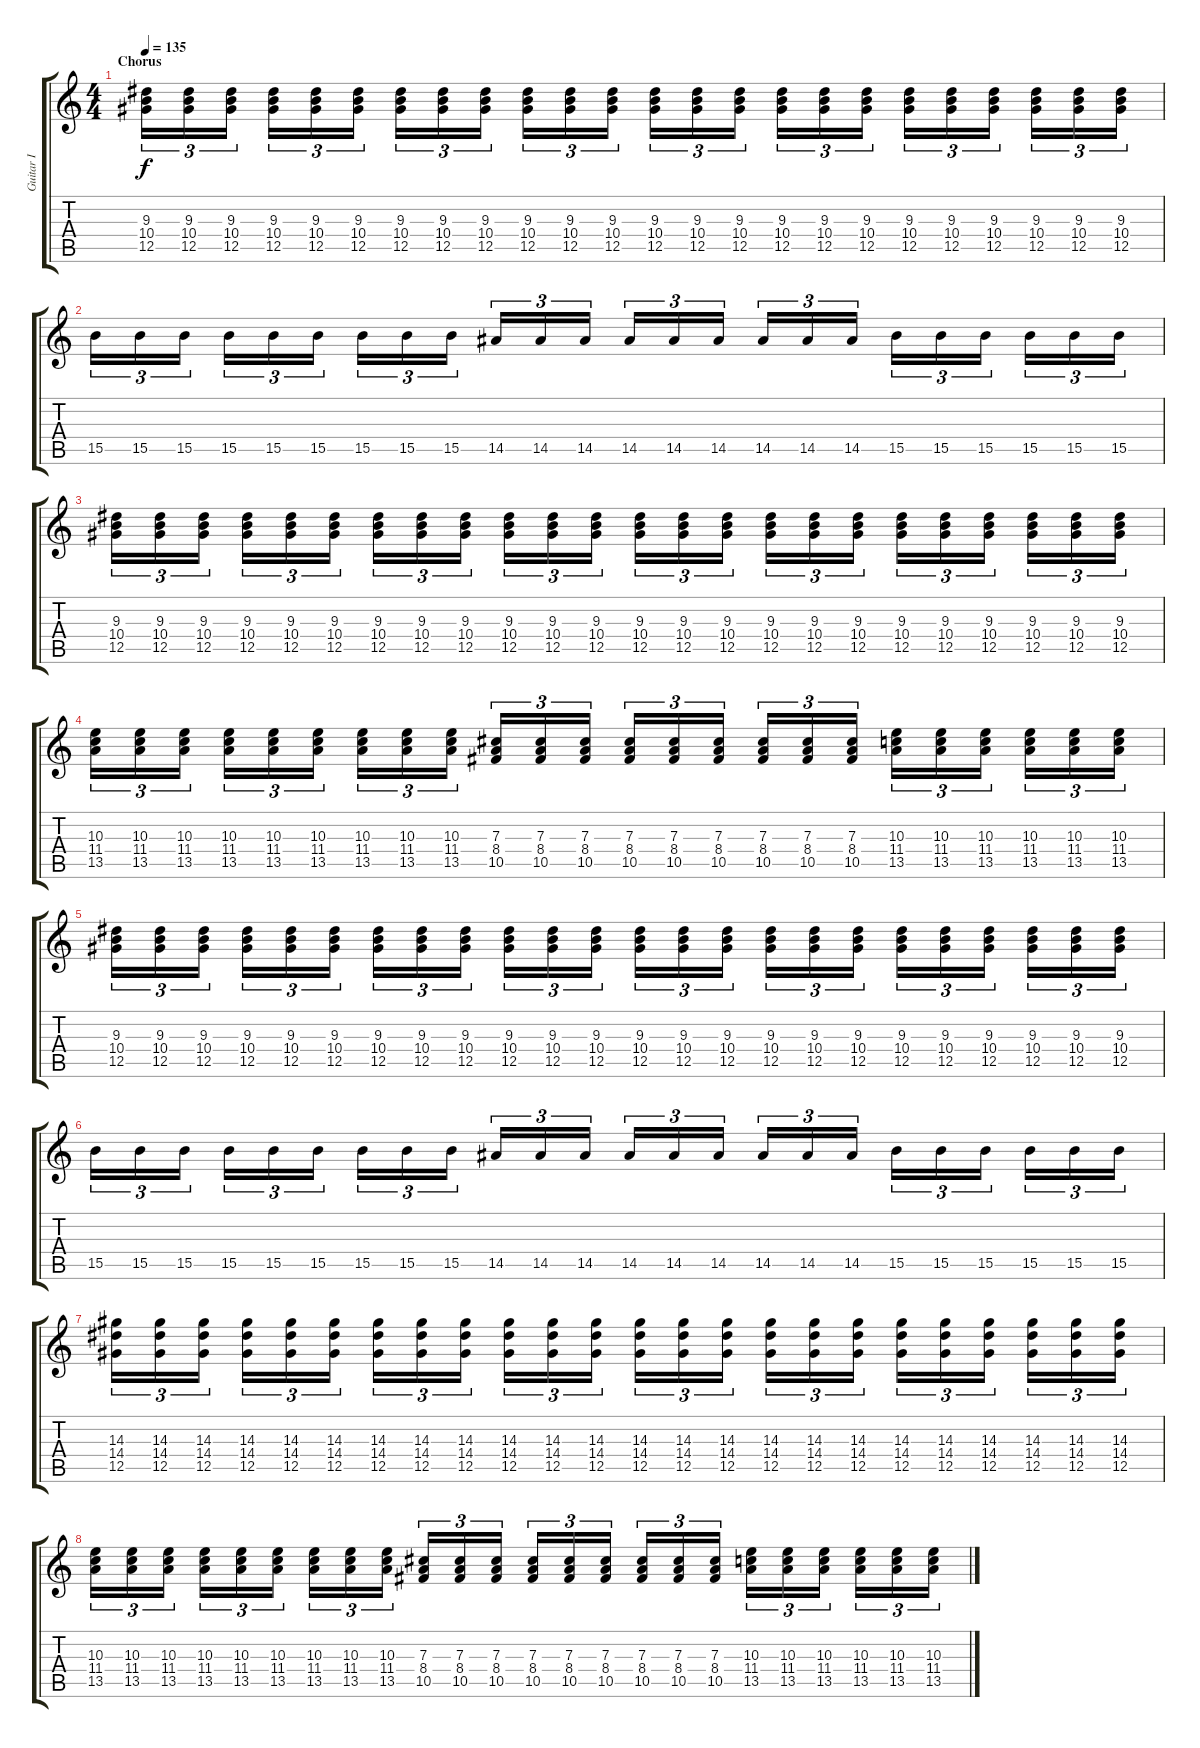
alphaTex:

\track ("Guitar I" "Guitar I") {instrument distortionguitar}
\staff {score tabs}
\tuning (Eb4 Bb3 Gb3 Db3 Ab2 Eb2) {hide}
\ts (4 4)
\section ("" "Chorus")
\tempo 135
\clef g2
\ks c
(9.3 10.4 12.5).16{tu (3 2) dy f volume 13} (9.3 10.4 12.5).16{tu (3 2)} (9.3 10.4 12.5).16{tu (3 2) beam splitsecondary} (9.3 10.4 12.5).16{tu (3 2)} (9.3 10.4 12.5).16{tu (3 2)} (9.3 10.4 12.5).16{tu (3 2)} (9.3 10.4 12.5).16{tu (3 2)} (9.3 10.4 12.5).16{tu (3 2)} (9.3 10.4 12.5).16{tu (3 2) beam splitsecondary} (9.3 10.4 12.5).16{tu (3 2)} (9.3 10.4 12.5).16{tu (3 2)} (9.3 10.4 12.5).16{tu (3 2)} (9.3 10.4 12.5).16{tu (3 2)} (9.3 10.4 12.5).16{tu (3 2)} (9.3 10.4 12.5).16{tu (3 2) beam splitsecondary} (9.3 10.4 12.5).16{tu (3 2)} (9.3 10.4 12.5).16{tu (3 2)} (9.3 10.4 12.5).16{tu (3 2)} (9.3 10.4 12.5).16{tu (3 2)} (9.3 10.4 12.5).16{tu (3 2)} (9.3 10.4 12.5).16{tu (3 2) beam splitsecondary} (9.3 10.4 12.5).16{tu (3 2)} (9.3 10.4 12.5).16{tu (3 2)} (9.3 10.4 12.5).16{tu (3 2)} |
15.5.16{tu (3 2) volume 16} 15.5.16{tu (3 2)} 15.5.16{tu (3 2) beam splitsecondary} 15.5.16{tu (3 2)} 15.5.16{tu (3 2)} 15.5.16{tu (3 2)} 15.5.16{tu (3 2)} 15.5.16{tu (3 2)} 15.5.16{tu (3 2) beam splitsecondary} 14.5.16{tu (3 2)} 14.5.16{tu (3 2)} 14.5.16{tu (3 2)} 14.5.16{tu (3 2)} 14.5.16{tu (3 2)} 14.5.16{tu (3 2) beam splitsecondary} 14.5.16{tu (3 2)} 14.5.16{tu (3 2)} 14.5.16{tu (3 2)} 15.5.16{tu (3 2)} 15.5.16{tu (3 2)} 15.5.16{tu (3 2) beam splitsecondary} 15.5.16{tu (3 2)} 15.5.16{tu (3 2)} 15.5.16{tu (3 2)} |
(9.3 10.4 12.5).16{tu (3 2) volume 13} (9.3 10.4 12.5).16{tu (3 2)} (9.3 10.4 12.5).16{tu (3 2) beam splitsecondary} (9.3 10.4 12.5).16{tu (3 2)} (9.3 10.4 12.5).16{tu (3 2)} (9.3 10.4 12.5).16{tu (3 2)} (9.3 10.4 12.5).16{tu (3 2)} (9.3 10.4 12.5).16{tu (3 2)} (9.3 10.4 12.5).16{tu (3 2) beam splitsecondary} (9.3 10.4 12.5).16{tu (3 2)} (9.3 10.4 12.5).16{tu (3 2)} (9.3 10.4 12.5).16{tu (3 2)} (9.3 10.4 12.5).16{tu (3 2)} (9.3 10.4 12.5).16{tu (3 2)} (9.3 10.4 12.5).16{tu (3 2) beam splitsecondary} (9.3 10.4 12.5).16{tu (3 2)} (9.3 10.4 12.5).16{tu (3 2)} (9.3 10.4 12.5).16{tu (3 2)} (9.3 10.4 12.5).16{tu (3 2)} (9.3 10.4 12.5).16{tu (3 2)} (9.3 10.4 12.5).16{tu (3 2) beam splitsecondary} (9.3 10.4 12.5).16{tu (3 2)} (9.3 10.4 12.5).16{tu (3 2)} (9.3 10.4 12.5).16{tu (3 2)} |
(10.3 11.4 13.5).16{tu (3 2)} (10.3 11.4 13.5).16{tu (3 2)} (10.3 11.4 13.5).16{tu (3 2) beam splitsecondary} (10.3 11.4 13.5).16{tu (3 2)} (10.3 11.4 13.5).16{tu (3 2)} (10.3 11.4 13.5).16{tu (3 2)} (10.3 11.4 13.5).16{tu (3 2)} (10.3 11.4 13.5).16{tu (3 2)} (10.3 11.4 13.5).16{tu (3 2) beam splitsecondary} (7.3 8.4 10.5).16{tu (3 2)} (7.3 8.4 10.5).16{tu (3 2)} (7.3 8.4 10.5).16{tu (3 2)} (7.3 8.4 10.5).16{tu (3 2)} (7.3 8.4 10.5).16{tu (3 2)} (7.3 8.4 10.5).16{tu (3 2) beam splitsecondary} (7.3 8.4 10.5).16{tu (3 2)} (7.3 8.4 10.5).16{tu (3 2)} (7.3 8.4 10.5).16{tu (3 2)} (10.3 11.4 13.5).16{tu (3 2)} (10.3 11.4 13.5).16{tu (3 2)} (10.3 11.4 13.5).16{tu (3 2) beam splitsecondary} (10.3 11.4 13.5).16{tu (3 2)} (10.3 11.4 13.5).16{tu (3 2)} (10.3 11.4 13.5).16{tu (3 2)} |
(9.3 10.4 12.5).16{tu (3 2) volume 13} (9.3 10.4 12.5).16{tu (3 2)} (9.3 10.4 12.5).16{tu (3 2) beam splitsecondary} (9.3 10.4 12.5).16{tu (3 2)} (9.3 10.4 12.5).16{tu (3 2)} (9.3 10.4 12.5).16{tu (3 2)} (9.3 10.4 12.5).16{tu (3 2)} (9.3 10.4 12.5).16{tu (3 2)} (9.3 10.4 12.5).16{tu (3 2) beam splitsecondary} (9.3 10.4 12.5).16{tu (3 2)} (9.3 10.4 12.5).16{tu (3 2)} (9.3 10.4 12.5).16{tu (3 2)} (9.3 10.4 12.5).16{tu (3 2)} (9.3 10.4 12.5).16{tu (3 2)} (9.3 10.4 12.5).16{tu (3 2) beam splitsecondary} (9.3 10.4 12.5).16{tu (3 2)} (9.3 10.4 12.5).16{tu (3 2)} (9.3 10.4 12.5).16{tu (3 2)} (9.3 10.4 12.5).16{tu (3 2)} (9.3 10.4 12.5).16{tu (3 2)} (9.3 10.4 12.5).16{tu (3 2) beam splitsecondary} (9.3 10.4 12.5).16{tu (3 2)} (9.3 10.4 12.5).16{tu (3 2)} (9.3 10.4 12.5).16{tu (3 2)} |
15.5.16{tu (3 2) volume 16} 15.5.16{tu (3 2)} 15.5.16{tu (3 2) beam splitsecondary} 15.5.16{tu (3 2)} 15.5.16{tu (3 2)} 15.5.16{tu (3 2)} 15.5.16{tu (3 2)} 15.5.16{tu (3 2)} 15.5.16{tu (3 2) beam splitsecondary} 14.5.16{tu (3 2)} 14.5.16{tu (3 2)} 14.5.16{tu (3 2)} 14.5.16{tu (3 2)} 14.5.16{tu (3 2)} 14.5.16{tu (3 2) beam splitsecondary} 14.5.16{tu (3 2)} 14.5.16{tu (3 2)} 14.5.16{tu (3 2)} 15.5.16{tu (3 2)} 15.5.16{tu (3 2)} 15.5.16{tu (3 2) beam splitsecondary} 15.5.16{tu (3 2)} 15.5.16{tu (3 2)} 15.5.16{tu (3 2)} |
(14.3 14.4 12.5).16{tu (3 2) volume 13} (14.3 14.4 12.5).16{tu (3 2)} (14.3 14.4 12.5).16{tu (3 2) beam splitsecondary} (14.3 14.4 12.5).16{tu (3 2)} (14.3 14.4 12.5).16{tu (3 2)} (14.3 14.4 12.5).16{tu (3 2)} (14.3 14.4 12.5).16{tu (3 2)} (14.3 14.4 12.5).16{tu (3 2)} (14.3 14.4 12.5).16{tu (3 2) beam splitsecondary} (14.3 14.4 12.5).16{tu (3 2)} (14.3 14.4 12.5).16{tu (3 2)} (14.3 14.4 12.5).16{tu (3 2)} (14.3 14.4 12.5).16{tu (3 2)} (14.3 14.4 12.5).16{tu (3 2)} (14.3 14.4 12.5).16{tu (3 2) beam splitsecondary} (14.3 14.4 12.5).16{tu (3 2)} (14.3 14.4 12.5).16{tu (3 2)} (14.3 14.4 12.5).16{tu (3 2)} (14.3 14.4 12.5).16{tu (3 2)} (14.3 14.4 12.5).16{tu (3 2)} (14.3 14.4 12.5).16{tu (3 2) beam splitsecondary} (14.3 14.4 12.5).16{tu (3 2)} (14.3 14.4 12.5).16{tu (3 2)} (14.3 14.4 12.5).16{tu (3 2)} |
(10.3 11.4 13.5).16{tu (3 2)} (10.3 11.4 13.5).16{tu (3 2)} (10.3 11.4 13.5).16{tu (3 2) beam splitsecondary} (10.3 11.4 13.5).16{tu (3 2)} (10.3 11.4 13.5).16{tu (3 2)} (10.3 11.4 13.5).16{tu (3 2)} (10.3 11.4 13.5).16{tu (3 2)} (10.3 11.4 13.5).16{tu (3 2)} (10.3 11.4 13.5).16{tu (3 2) beam splitsecondary} (7.3 8.4 10.5).16{tu (3 2)} (7.3 8.4 10.5).16{tu (3 2)} (7.3 8.4 10.5).16{tu (3 2)} (7.3 8.4 10.5).16{tu (3 2)} (7.3 8.4 10.5).16{tu (3 2)} (7.3 8.4 10.5).16{tu (3 2) beam splitsecondary} (7.3 8.4 10.5).16{tu (3 2)} (7.3 8.4 10.5).16{tu (3 2)} (7.3 8.4 10.5).16{tu (3 2)} (10.3 11.4 13.5).16{tu (3 2)} (10.3 11.4 13.5).16{tu (3 2)} (10.3 11.4 13.5).16{tu (3 2) beam splitsecondary} (10.3 11.4 13.5).16{tu (3 2)} (10.3 11.4 13.5).16{tu (3 2)} (10.3 11.4 13.5).16{tu (3 2)}
